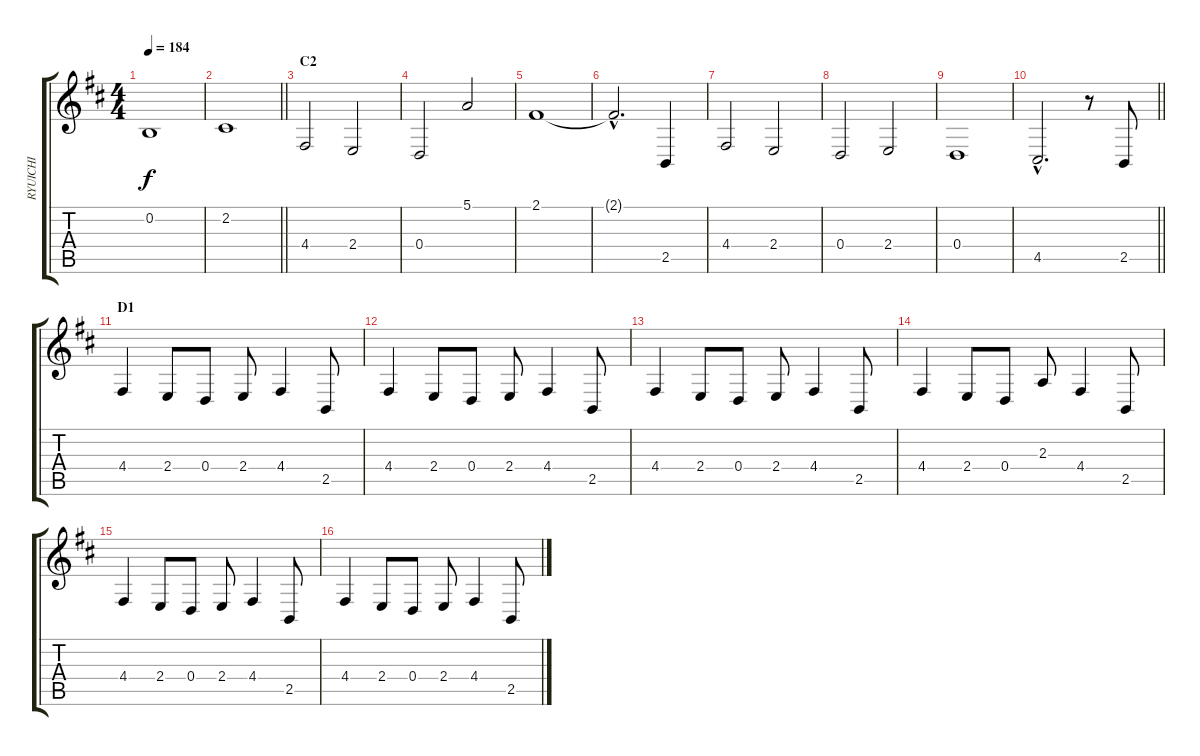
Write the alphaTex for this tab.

\track ("RYUICHI" "RYUICHI") {instrument oboe}
\staff {score tabs}
\tuning (E4 B3 G3 D3 A2 E2) {hide}
\ts (4 4)
\tempo 184
\clef g2
\ks bminor
0.2{t}.1{dy f} |
\barLineRight lightlight
2.2.1 |
\section ("" "C2")
4.4.2 2.4.2 |
0.4.2 5.1.2 |
2.1.1 |
2.1{hac t}.2{d} 2.5.4 |
4.4.2 2.4.2 |
0.4.2 2.4.2 |
0.4.1 |
\barLineRight lightlight
4.5{hac}.2{d} r.8 2.5.8 |
\section ("" "D1")
4.4.4 2.4.8 0.4.8 2.4.8 4.4.4 2.5.8 |
4.4.4 2.4.8 0.4.8 2.4.8 4.4.4 2.5.8 |
4.4.4 2.4.8 0.4.8 2.4.8 4.4.4 2.5.8 |
4.4.4 2.4.8 0.4.8 2.3.8 4.4.4 2.5.8 |
4.4.4 2.4.8 0.4.8 2.4.8 4.4.4 2.5.8 |
4.4.4 2.4.8 0.4.8 2.4.8 4.4.4 2.5.8
